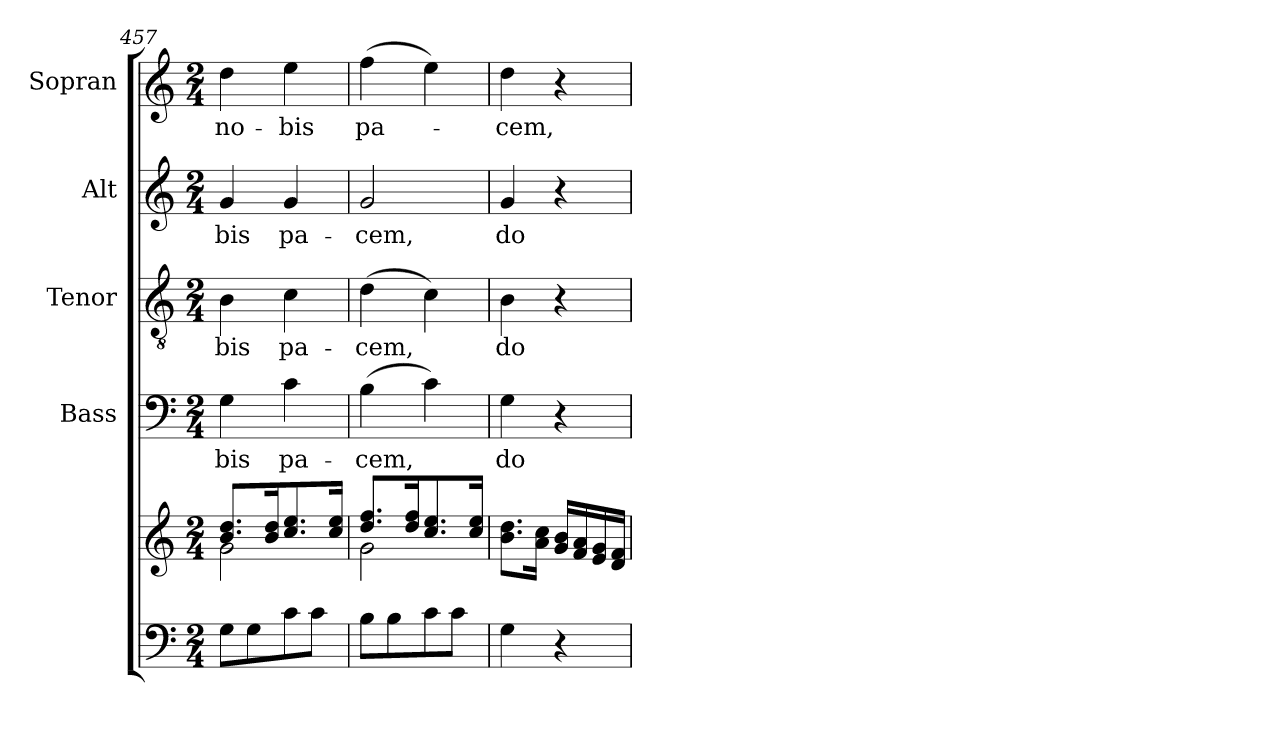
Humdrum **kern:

**kern	**kern	**kern	**text	**kern	**text	**kern	**text	**kern	**text
*part5	*part5	*part4	*part4	*part3	*part3	*part2	*part2	*part1	*part1
*staff6	*staff5	*staff4	*staff4	*staff3	*staff3	*staff2	*staff2	*staff1	*staff1
*	*	*I"Bass	*	*I"Tenor	*	*I"Alt	*	*I"Sopran	*
*	*	*I'B.	*	*I'T.	*	*I'A.	*	*I'S.	*
*clefF4	*clefG2	*clefF4	*	*clefGv2	*	*clefG2	*	*clefG2	*
*k[]	*k[]	*k[]	*	*k[]	*	*k[]	*	*k[]	*
*C:	*C:	*C:	*	*C:	*	*C:	*	*C:	*
*M2/4	*M2/4	*M2/4	*	*M2/4	*	*M2/4	*	*M2/4	*
=457	=457	=457	=457	=457	=457	=457	=457	=457	=457
*	*^	*	*	*	*	*	*	*	*
!	!	!	!	!LO:LY:b	!	!LO:LY:b	!	!LO:LY:b	!	!LO:LY:b
8G\L	8.b/ 8.dd/L	2g\	4G\	-bis	4B\	-bis	4g/	-bis	4dd\	no-
8G\	.	.	.	.	.	.	.	.	.	.
.	16b/ 16dd/k	.	.	.	.	.	.	.	.	.
!	!	!	!	!LO:LY:b	!	!LO:LY:b	!	!LO:LY:b	!	!LO:LY:b
8c\	8.cc/ 8.ee/	.	4c\	pa-	4c\	pa-	4g/	pa-	4ee\	-bis
8c\J	.	.	.	.	.	.	.	.	.	.
.	16cc/ 16ee/Jk	.	.	.	.	.	.	.	.	.
=458	=458	=458	=458	=458	=458	=458	=458	=458	=458	=458
!	!	!	!	!LO:LY:b	!	!LO:LY:b	!	!LO:LY:b	!	!LO:LY:b
8B\L	8.dd/ 8.ff/L	2g\	(>4B\	-cem,	(>4d\	-cem,	2g/	-cem,	(>4ff\	pa-
8B\	.	.	.	.	.	.	.	.	.	.
.	16dd/ 16ff/k	.	.	.	.	.	.	.	.	.
8c\	8.cc/ 8.ee/	.	4c\)	.	4c\)	.	.	.	4ee\)	.
8c\J	.	.	.	.	.	.	.	.	.	.
.	16cc/ 16ee/Jk	.	.	.	.	.	.	.	.	.
*	*v	*v	*	*	*	*	*	*	*	*
=459	=459	=459	=459	=459	=459	=459	=459	=459	=459
!	!	!	!LO:LY:b	!	!LO:LY:b	!	!LO:LY:b	!	!LO:LY:b
4G\	8.b\ 8.dd\L	4G\	do-	4B\	do-	4g/	do-	4dd\	-cem,
.	16a\ 16cc\Jk	.	.	.	.	.	.	.	.
4r	16g/ 16b/LL	4r	.	4r	.	4r	.	4r	.
.	16f/ 16a/	.	.	.	.	.	.	.	.
.	16e/ 16g/	.	.	.	.	.	.	.	.
.	16d/ 16f/JJ	.	.	.	.	.	.	.	.
=	=	=	=	=	=	=	=	=	=
*-	*-	*-	*-	*-	*-	*-	*-	*-	*-
